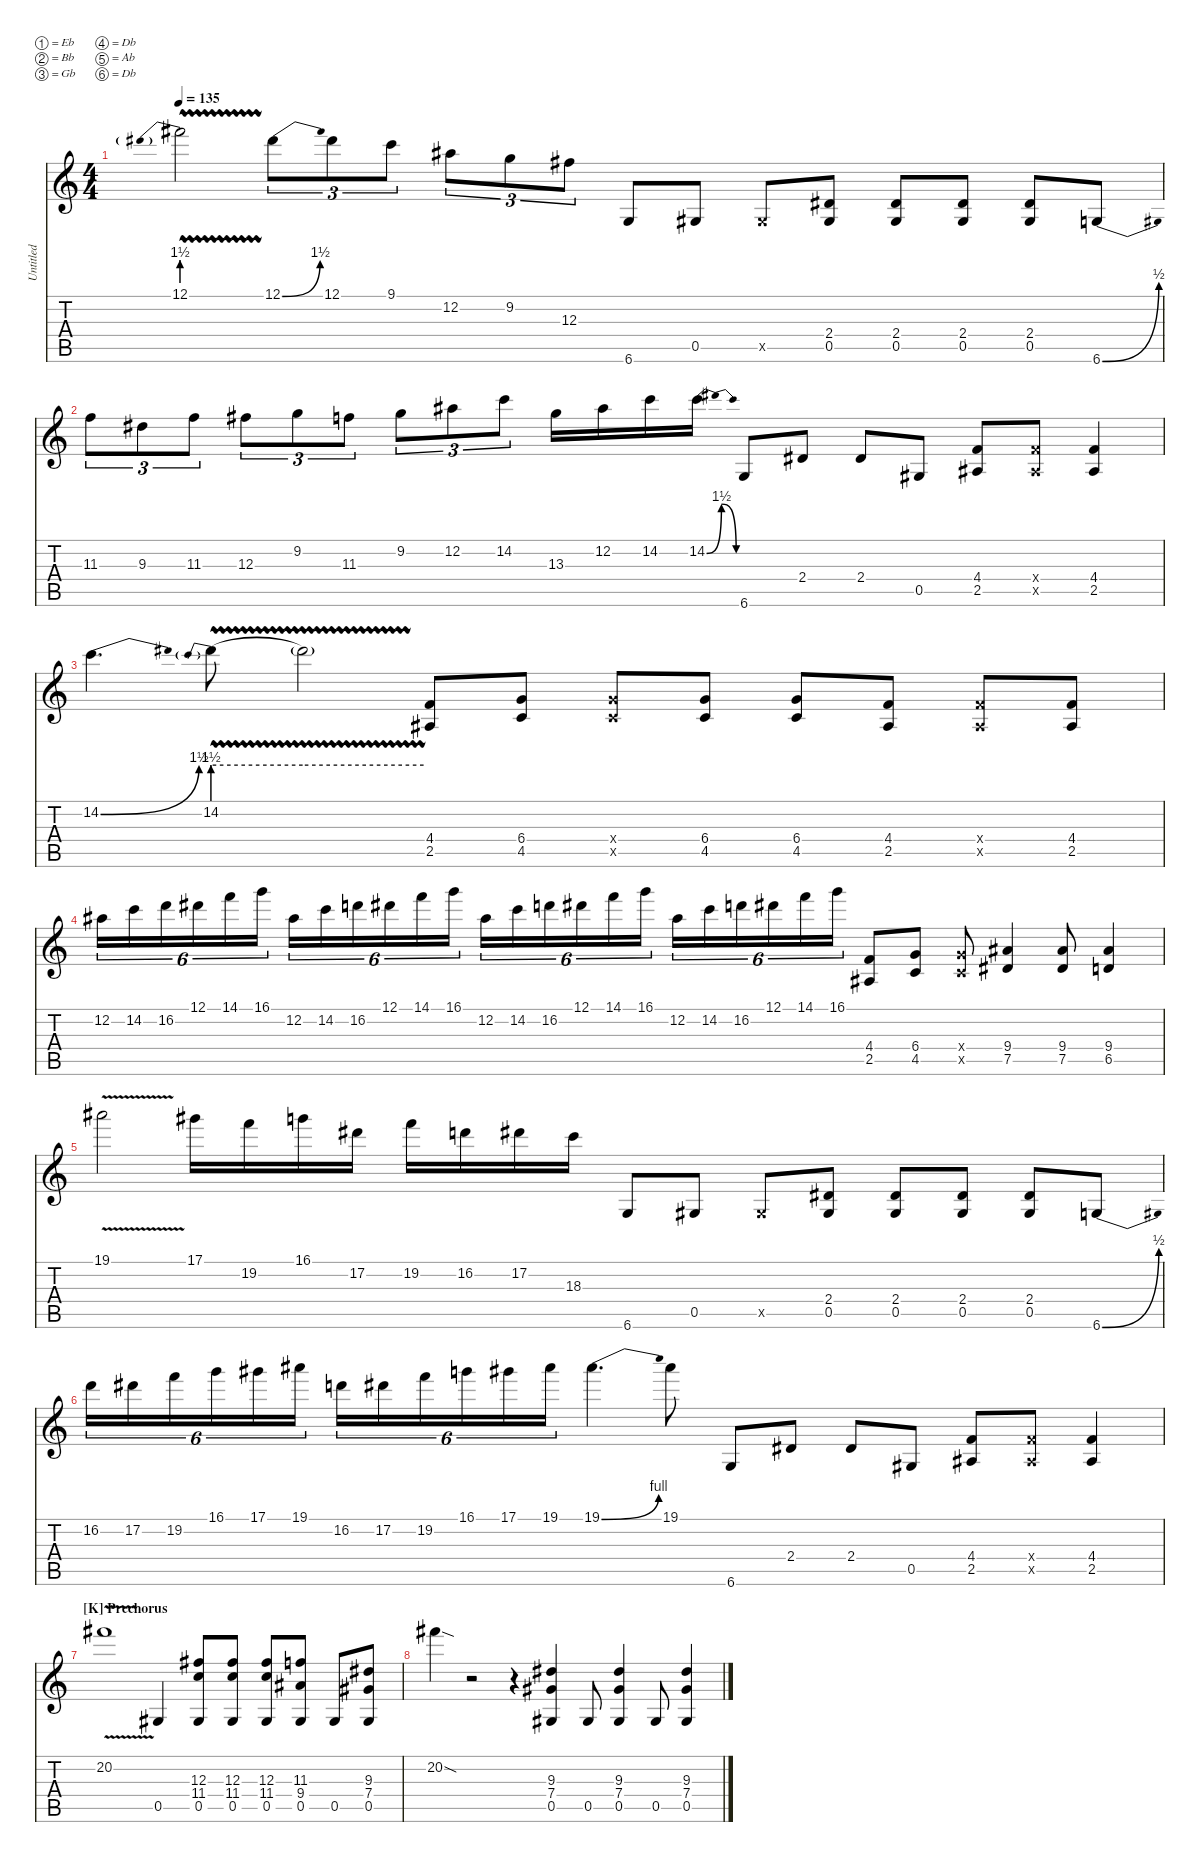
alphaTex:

\defaultSystemsLayout 4
\hideDynamics
\bracketExtendMode nobrackets
\otherSystemsTrackNameOrientation horizontal
\track ("Untitled" "Untitled") {instrument distortionguitar}
\staff {score tabs}
\tuning (Eb4 Bb3 Gb3 Db3 Ab2 Db2)
\ts (4 4)
\tempo 135
\clef g2
\ks c
12.1{be (prebend 0 6 60 6) vw}.2{dy mf beam Down} 12.1{be (bend 0 0 60 6) acc #}.8{tu (3 2) beam Down} 12.1{acc #}.8{tu (3 2) beam Down} 9.1.8{tu (3 2) beam Down} 12.2{acc #}.8{tu (3 2) beam Down} 9.2.8{tu (3 2) beam Down} 12.3{acc #}.8{tu (3 2) beam Down} 6.6.8{beam Up} 0.5{acc #}.8{beam Up} 0.5{x acc #}.8{beam Up} (2.4{acc #} 0.5{acc #}).8{beam Up} (2.4{acc #} 0.5{acc #}).8{beam Up} (2.4{acc #} 0.5{acc #}).8{beam Up} (2.4{acc #} 0.5{acc #}).8{beam Up} 6.6{be (bend 0 0 60 2)}.8{beam Up} |
11.3.8{tu (3 2) beam Down} 9.3{acc #}.8{tu (3 2) beam Down} 11.3.8{tu (3 2) beam Down} 12.3{acc #}.8{tu (3 2) beam Down} 9.2.8{tu (3 2) beam Down} 11.3.8{tu (3 2) beam Down} 9.2.8{tu (3 2) beam Down} 12.2{acc #}.8{tu (3 2) beam Down} 14.2.8{tu (3 2) beam Down} 13.3.16{beam Down} 12.2{acc #}.16{beam Down} 14.2.16{beam Down} 14.2{be (bendrelease 0 0 30 6 30 6 60 0)}.16{beam Down} 6.6.8{beam Up} 2.4{acc #}.8{beam Up} 2.4{acc #}.8{beam Up} 0.5{acc #}.8{beam Up} (4.4 2.5{acc #}).8{beam Up} (4.4{x} 2.5{x acc #}).8{beam Up} (4.4 2.5{acc #}).4{beam Up} |
14.2{be (bend 0 0 60 6)}.4{d beam Down} 14.2{be (prebend 0 6 60 6) vw}.8{beam Down} 14.2{be (hold 0 6 60 6) vw t}.2{beam Down} (4.4 2.5{acc #}).8{beam Up} (6.4 4.5).8{beam Up} (6.4{x} 4.5{x}).8{beam Up} (6.4 4.5).8{beam Up} (6.4 4.5).8{beam Up} (4.4 2.5{acc #}).8{beam Up} (4.4{x} 2.5{x acc #}).8{beam Up} (4.4 2.5{acc #}).8{beam Up} |
12.2{acc #}.16{tu (6 4) beam Down} 14.2.16{tu (6 4) beam Down} 16.2.16{tu (6 4) beam Down} 12.1{acc #}.16{tu (6 4) beam Down} 14.1.16{tu (6 4) beam Down} 16.1.16{tu (6 4) beam Down} 12.2{acc #}.16{tu (6 4) beam Down} 14.2.16{tu (6 4) beam Down} 16.2.16{tu (6 4) beam Down} 12.1{acc #}.16{tu (6 4) beam Down} 14.1.16{tu (6 4) beam Down} 16.1.16{tu (6 4) beam Down} 12.2{acc #}.16{tu (6 4) beam Down} 14.2.16{tu (6 4) beam Down} 16.2.16{tu (6 4) beam Down} 12.1{acc #}.16{tu (6 4) beam Down} 14.1.16{tu (6 4) beam Down} 16.1.16{tu (6 4) beam Down} 12.2{acc #}.16{tu (6 4) beam Down} 14.2.16{tu (6 4) beam Down} 16.2.16{tu (6 4) beam Down} 12.1{acc #}.16{tu (6 4) beam Down} 14.1.16{tu (6 4) beam Down} 16.1.16{tu (6 4) beam Down} (4.4 2.5{acc #}).8{beam Up} (6.4 4.5).8{beam Up} (6.4{x} 4.5{x}).8{beam Up} (9.4{acc #} 7.5{acc #}).4{beam Up} (9.4{acc #} 7.5{acc #}).8{beam Up} (9.4{acc #} 6.5).4{beam Up} |
19.1{v acc #}.2{beam Down} 17.1{acc #}.16{beam Down} 19.2.16{beam Down} 16.1.16{beam Down} 17.2{acc #}.16{beam Down} 19.2.16{beam Down} 16.2.16{beam Down} 17.2{acc #}.16{beam Down} 18.3.16{beam Down} 6.6.8{beam Up} 0.5{acc #}.8{beam Up} 0.5{x acc #}.8{beam Up} (2.4{acc #} 0.5{acc #}).8{beam Up} (2.4{acc #} 0.5{acc #}).8{beam Up} (2.4{acc #} 0.5{acc #}).8{beam Up} (2.4{acc #} 0.5{acc #}).8{beam Up} 6.6{be (bend 0 0 60 2)}.8{beam Up} |
16.2.16{tu (6 4) beam Down} 17.2{acc #}.16{tu (6 4) beam Down} 19.2.16{tu (6 4) beam Down} 16.1.16{tu (6 4) beam Down} 17.1{acc #}.16{tu (6 4) beam Down} 19.1{acc #}.16{tu (6 4) beam Down} 16.2.16{tu (6 4) beam Down} 17.2{acc #}.16{tu (6 4) beam Down} 19.2.16{tu (6 4) beam Down} 16.1.16{tu (6 4) beam Down} 17.1{acc #}.16{tu (6 4) beam Down} 19.1{acc #}.16{tu (6 4) beam Down} 19.1{be (bend 0 0 60 4) acc #}.4{d beam Down} 19.1{acc #}.8{beam Down} 6.6.8{beam Up} 2.4{acc #}.8{beam Up} 2.4{acc #}.8{beam Up} 0.5{acc #}.8{beam Up} (4.4 2.5{acc #}).8{beam Up} (4.4{x} 2.5{x acc #}).8{beam Up} (4.4 2.5{acc #}).4{beam Up} |
\section ("K" "Prechorus")
20.2{v acc #}.1{beam Down} 0.5{acc #}.4{beam Up} (12.3{acc #} 11.4 0.5{acc #}).8{beam Up} (12.3{acc #} 11.4 0.5{acc #}).8{beam Up} (12.3{acc #} 11.4 0.5{acc #}).8{beam Up} (11.3 9.4{acc #} 0.5{acc #}).8{beam Up} 0.5{acc #}.8{beam Up} (9.3{acc #} 7.4{acc #} 0.5{acc #}).8{beam Up} |
20.2{sod acc #}.4{beam Down} r.2{beam Down} r.4{beam Down} (9.3{acc #} 7.4{acc #} 0.5{acc #}).4{beam Up} 0.5{acc #}.8{beam Up} (9.3{acc #} 7.4{acc #} 0.5{acc #}).4{beam Up} 0.5{acc #}.8{beam Up} (9.3{acc #} 7.4{acc #} 0.5{acc #}).4{beam Up}
